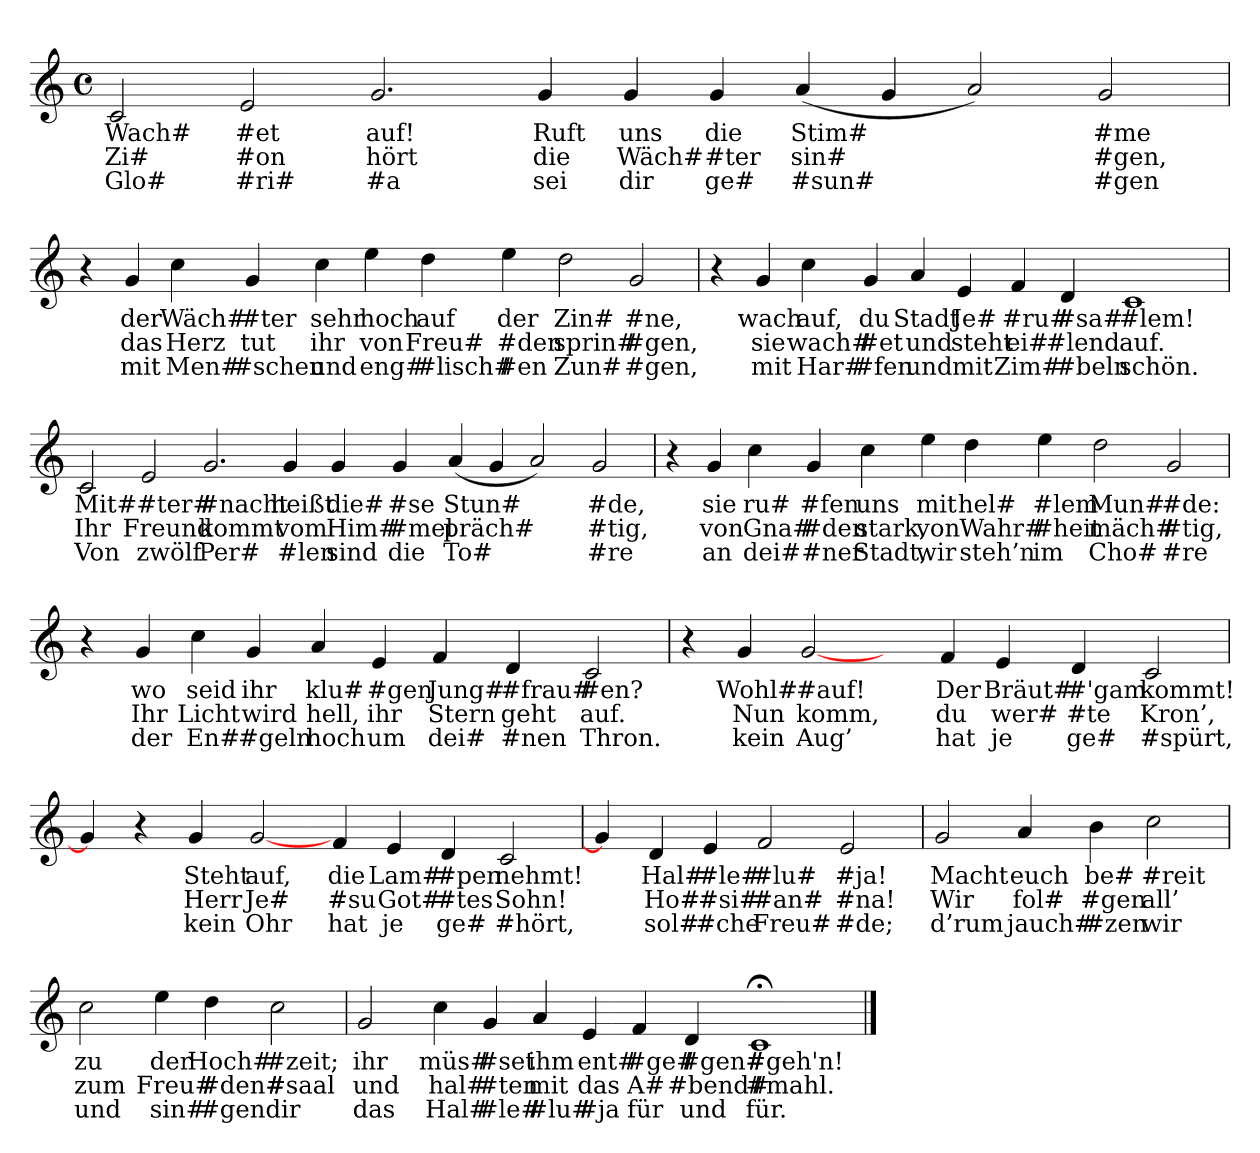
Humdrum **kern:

**kern	**text	**text	**text
*part1	*part1	*part1	*part1
*staff1	*staff1	*staff1	*staff1
*clefG2	*	*	*
*M4/4	*	*	*
*met(c)	*	*	*
=	=	=	=
2c	Wach#	Zi#	Glo#
2e	#et	#on	#ri#
2.g	auf!	hört	#a
4g	Ruft	die	sei
4g	uns	Wäch#	dir
4g	die	#ter	ge#
(4a	Stim#	sin#	#sun#
4g	.	.	.
2a)	.	.	.
2g	#me	#gen,	#gen
=	=	=	=
4r	.	.	.
4g	der	das	mit
4cc	Wäch#	Herz	Men#
4g	#ter	tut	#schen
4cc	sehr	ihr	und
4ee	hoch	von	eng#
4dd	auf	Freu#	#lisch#
4ee	der	#den	#en
2dd	Zin#	sprin#	Zun#
2g	#ne,	#gen,	#gen,
=	=	=	=
4r	.	.	.
4g	wach	sie	mit
4cc	auf,	wach#	Har#
4g	du	#et	#fen
4a	Stadt	und	und
4e	Je#	steht	mit
4f	#ru#	ei#	Zim#
4d	#sa#	#lend	#beln
1c	#lem!	auf.	schön.
=	=	=	=
2c	Mit#	Ihr	Von
2e	#ter#	Freund	zwölf
2.g	#nacht	kommt	Per#
4g	heißt	vom	#len
4g	die#	Him#	sind
4g	#se	#mel	die
(4a	Stun#	präch#	To#
4g	.	.	.
2a)	.	.	.
2g	#de,	#tig,	#re
=	=	=	=
4r	.	.	.
4g	sie	von	an
4cc	ru#	Gna#	dei#
4g	#fen	#den	#ner
4cc	uns	stark,	Stadt,
4ee	mit	von	wir
4dd	hel#	Wahr#	steh’n
4ee	#lem	#heit	im
2dd	Mun#	mäch#	Cho#
2g	#de:	#tig,	#re
=	=	=	=
4r	.	.	.
4g	wo	Ihr	der
4cc	seid	Licht	En#
4g	ihr	wird	#geln
4a	klu#	hell,	hoch
4e	#gen	ihr	um
4f	Jung#	Stern	dei#
4d	#frau#	geht	#nen
2c	#en?	auf.	Thron.
=	=	=	=
4r	.	.	.
4g	Wohl#	Nun	kein
[2g	#auf!	komm,	Aug’
4ryy	.	.	.
4f	Der	du	hat
4e	Bräut#	wer#	je
4d	#'gam	#te	ge#
2c	kommt!	Kron’,	#spürt,
=	=	=	=
4g]	.	.	.
4r	.	.	.
4g	Steht	Herr	kein
[2g	auf,	Je#	Ohr
4f	die	#su	hat
4e	Lam#	Got#	je
4d	#pen	#tes	ge#
2c	nehmt!	Sohn!	#hört,
=	=	=	=
4g]	.	.	.
4d	Hal#	Ho#	sol#
4e	#le#	#si#	#che
2f	#lu#	#an#	Freu#
2e	#ja!	#na!	#de;
=	=	=	=
2g	Macht	Wir	d’rum
4a	euch	fol#	jauch#
4b	be#	#gen	#zen
2cc	#reit	all’	wir
=	=	=	=
2cc	zu	zum	und
4ee	der	Freu#	sin#
4dd	Hoch#	#den#	#gen
2cc	#zeit;	#saal	dir
=	=	=	=
2g	ihr	und	das
4cc	müs#	hal#	Hal#
4g	#set	#ten	#le#
4a	ihm	mit	#lu#
4e	ent#	das	#ja
4f	#ge#	A#	für
4d	#gen#	#bend#	und
1c;<	#geh'n!	#mahl.	für.
==	==	==	==
*-	*-	*-	*-
